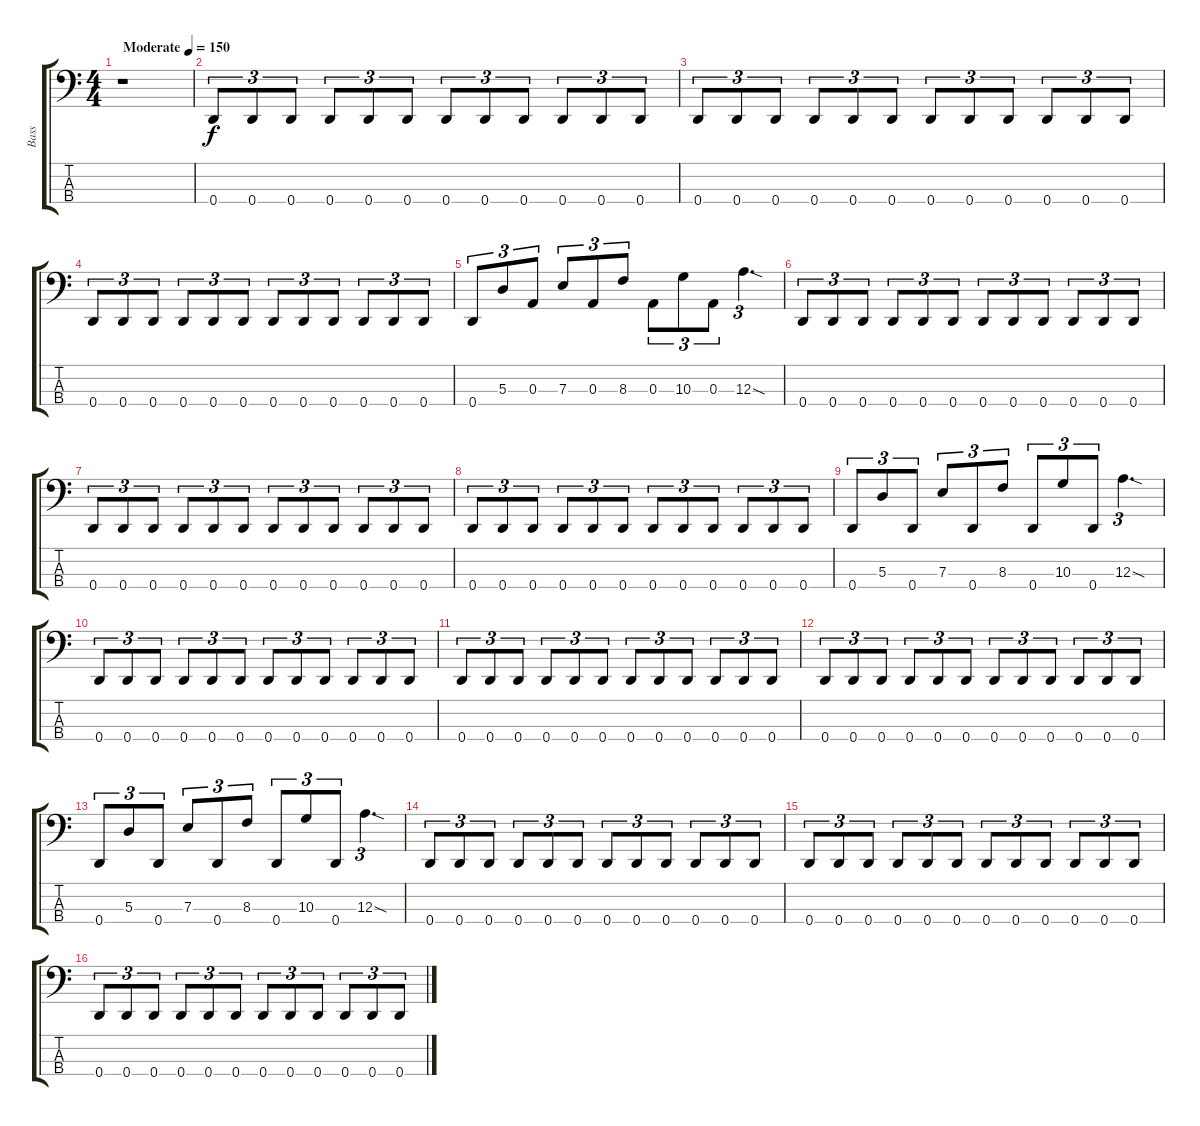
\track ("Bass" "Bass") {instrument electricbassfinger}
\staff {score tabs}
\tuning (G2 D2 A1 D1) {hide}
\ts (4 4)
\tempo (150 "Moderate")
\clef f4
\ks c
r.1{dy f instrument electricbassfinger} |
0.4.8{tu (3 2)} 0.4.8{tu (3 2)} 0.4.8{tu (3 2)} 0.4.8{tu (3 2)} 0.4.8{tu (3 2)} 0.4.8{tu (3 2)} 0.4.8{tu (3 2)} 0.4.8{tu (3 2)} 0.4.8{tu (3 2)} 0.4.8{tu (3 2)} 0.4.8{tu (3 2)} 0.4.8{tu (3 2)} |
0.4.8{tu (3 2)} 0.4.8{tu (3 2)} 0.4.8{tu (3 2)} 0.4.8{tu (3 2)} 0.4.8{tu (3 2)} 0.4.8{tu (3 2)} 0.4.8{tu (3 2)} 0.4.8{tu (3 2)} 0.4.8{tu (3 2)} 0.4.8{tu (3 2)} 0.4.8{tu (3 2)} 0.4.8{tu (3 2)} |
0.4.8{tu (3 2)} 0.4.8{tu (3 2)} 0.4.8{tu (3 2)} 0.4.8{tu (3 2)} 0.4.8{tu (3 2)} 0.4.8{tu (3 2)} 0.4.8{tu (3 2)} 0.4.8{tu (3 2)} 0.4.8{tu (3 2)} 0.4.8{tu (3 2)} 0.4.8{tu (3 2)} 0.4.8{tu (3 2)} |
0.4.8{tu (3 2)} 5.3.8{tu (3 2)} 0.3.8{tu (3 2)} 7.3.8{tu (3 2)} 0.3.8{tu (3 2)} 8.3.8{tu (3 2)} 0.3.8{tu (3 2)} 10.3.8{tu (3 2)} 0.3.8{tu (3 2)} 12.3{sod}.4{d tu (3 2)} |
0.4.8{tu (3 2)} 0.4.8{tu (3 2)} 0.4.8{tu (3 2)} 0.4.8{tu (3 2)} 0.4.8{tu (3 2)} 0.4.8{tu (3 2)} 0.4.8{tu (3 2)} 0.4.8{tu (3 2)} 0.4.8{tu (3 2)} 0.4.8{tu (3 2)} 0.4.8{tu (3 2)} 0.4.8{tu (3 2)} |
0.4.8{tu (3 2)} 0.4.8{tu (3 2)} 0.4.8{tu (3 2)} 0.4.8{tu (3 2)} 0.4.8{tu (3 2)} 0.4.8{tu (3 2)} 0.4.8{tu (3 2)} 0.4.8{tu (3 2)} 0.4.8{tu (3 2)} 0.4.8{tu (3 2)} 0.4.8{tu (3 2)} 0.4.8{tu (3 2)} |
0.4.8{tu (3 2)} 0.4.8{tu (3 2)} 0.4.8{tu (3 2)} 0.4.8{tu (3 2)} 0.4.8{tu (3 2)} 0.4.8{tu (3 2)} 0.4.8{tu (3 2)} 0.4.8{tu (3 2)} 0.4.8{tu (3 2)} 0.4.8{tu (3 2)} 0.4.8{tu (3 2)} 0.4.8{tu (3 2)} |
0.4.8{tu (3 2)} 5.3.8{tu (3 2)} 0.4.8{tu (3 2)} 7.3.8{tu (3 2)} 0.4.8{tu (3 2)} 8.3.8{tu (3 2)} 0.4.8{tu (3 2)} 10.3.8{tu (3 2)} 0.4.8{tu (3 2)} 12.3{sod}.4{d tu (3 2)} |
0.4.8{tu (3 2)} 0.4.8{tu (3 2)} 0.4.8{tu (3 2)} 0.4.8{tu (3 2)} 0.4.8{tu (3 2)} 0.4.8{tu (3 2)} 0.4.8{tu (3 2)} 0.4.8{tu (3 2)} 0.4.8{tu (3 2)} 0.4.8{tu (3 2)} 0.4.8{tu (3 2)} 0.4.8{tu (3 2)} |
0.4.8{tu (3 2)} 0.4.8{tu (3 2)} 0.4.8{tu (3 2)} 0.4.8{tu (3 2)} 0.4.8{tu (3 2)} 0.4.8{tu (3 2)} 0.4.8{tu (3 2)} 0.4.8{tu (3 2)} 0.4.8{tu (3 2)} 0.4.8{tu (3 2)} 0.4.8{tu (3 2)} 0.4.8{tu (3 2)} |
0.4.8{tu (3 2)} 0.4.8{tu (3 2)} 0.4.8{tu (3 2)} 0.4.8{tu (3 2)} 0.4.8{tu (3 2)} 0.4.8{tu (3 2)} 0.4.8{tu (3 2)} 0.4.8{tu (3 2)} 0.4.8{tu (3 2)} 0.4.8{tu (3 2)} 0.4.8{tu (3 2)} 0.4.8{tu (3 2)} |
0.4.8{tu (3 2)} 5.3.8{tu (3 2)} 0.4.8{tu (3 2)} 7.3.8{tu (3 2)} 0.4.8{tu (3 2)} 8.3.8{tu (3 2)} 0.4.8{tu (3 2)} 10.3.8{tu (3 2)} 0.4.8{tu (3 2)} 12.3{sod}.4{d tu (3 2)} |
0.4.8{tu (3 2)} 0.4.8{tu (3 2)} 0.4.8{tu (3 2)} 0.4.8{tu (3 2)} 0.4.8{tu (3 2)} 0.4.8{tu (3 2)} 0.4.8{tu (3 2)} 0.4.8{tu (3 2)} 0.4.8{tu (3 2)} 0.4.8{tu (3 2)} 0.4.8{tu (3 2)} 0.4.8{tu (3 2)} |
0.4.8{tu (3 2)} 0.4.8{tu (3 2)} 0.4.8{tu (3 2)} 0.4.8{tu (3 2)} 0.4.8{tu (3 2)} 0.4.8{tu (3 2)} 0.4.8{tu (3 2)} 0.4.8{tu (3 2)} 0.4.8{tu (3 2)} 0.4.8{tu (3 2)} 0.4.8{tu (3 2)} 0.4.8{tu (3 2)} |
0.4.8{tu (3 2)} 0.4.8{tu (3 2)} 0.4.8{tu (3 2)} 0.4.8{tu (3 2)} 0.4.8{tu (3 2)} 0.4.8{tu (3 2)} 0.4.8{tu (3 2)} 0.4.8{tu (3 2)} 0.4.8{tu (3 2)} 0.4.8{tu (3 2)} 0.4.8{tu (3 2)} 0.4.8{tu (3 2)}
